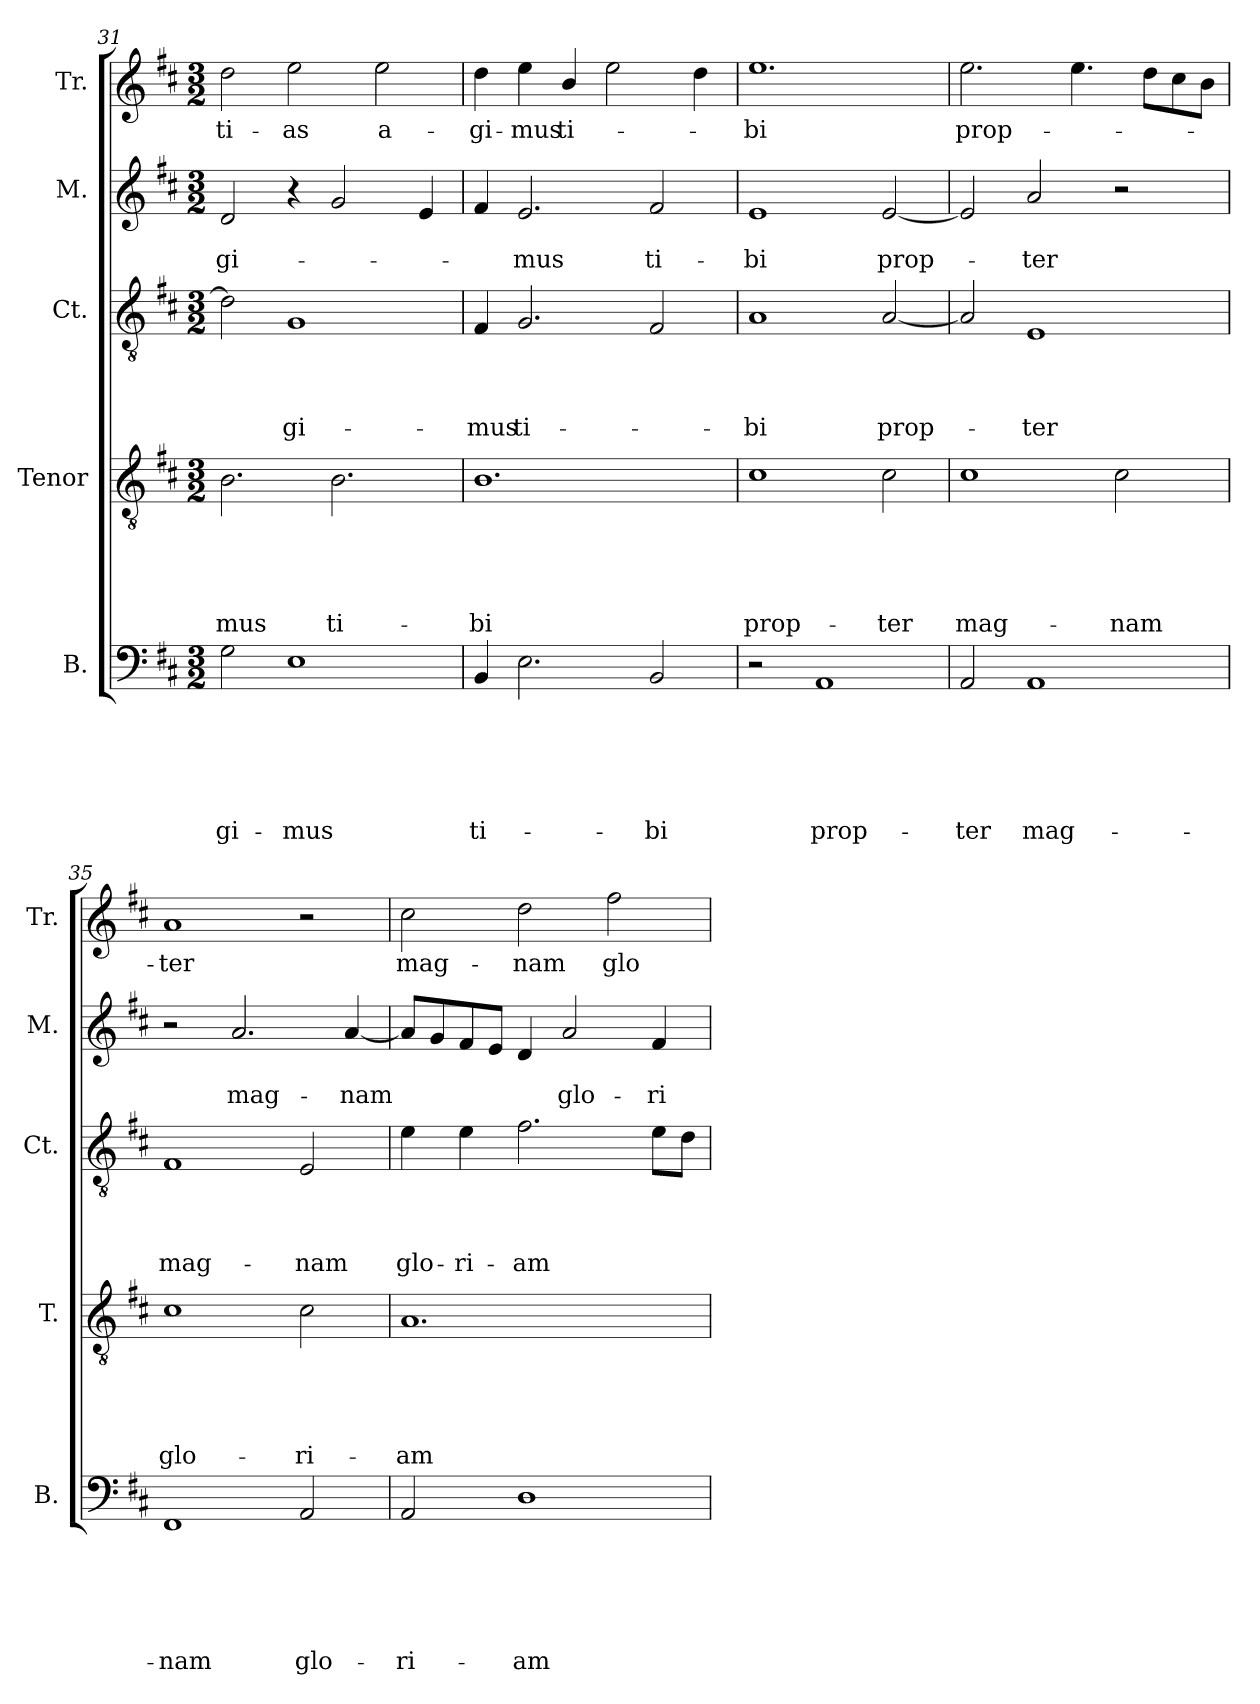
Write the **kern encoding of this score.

**kern	**text	**text	**text	**text	**text	**text	**kern	**text	**text	**text	**text	**text	**kern	**text	**text	**text	**text	**kern	**text	**text	**kern	**text
*part5	*part5	*part5	*part5	*part5	*part5	*part5	*part4	*part4	*part4	*part4	*part4	*part4	*part3	*part3	*part3	*part3	*part3	*part2	*part2	*part2	*part1	*part1
*staff5	*staff5	*staff5	*staff5	*staff5	*staff5	*staff5	*staff4	*staff4	*staff4	*staff4	*staff4	*staff4	*staff3	*staff3	*staff3	*staff3	*staff3	*staff2	*staff2	*staff2	*staff1	*staff1
*I"B.	*	*	*	*	*	*	*I"Tenor	*	*	*	*	*	*I"Ct.	*	*	*	*	*I"M.	*	*	*I"Tr.	*
*I'B.	*	*	*	*	*	*	*I'T.	*	*	*	*	*	*I'Ct.	*	*	*	*	*I'M.	*	*	*I'Tr.	*
*clefF4	*	*	*	*	*	*	*clefGv2	*	*	*	*	*	*clefGv2	*	*	*	*	*clefG2	*	*	*clefG2	*
*k[f#c#]	*	*	*	*	*	*	*k[f#c#]	*	*	*	*	*	*k[f#c#]	*	*	*	*	*k[f#c#]	*	*	*k[f#c#]	*
*D:	*	*	*	*	*	*	*D:	*	*	*	*	*	*D:	*	*	*	*	*D:	*	*	*D:	*
*M3/2	*	*	*	*	*	*	*M3/2	*	*	*	*	*	*M3/2	*	*	*	*	*M3/2	*	*	*M3/2	*
=31	=31	=31	=31	=31	=31	=31	=31	=31	=31	=31	=31	=31	=31	=31	=31	=31	=31	=31	=31	=31	=31	=31
!	!	!	!	!	!	!LO:LY:b	!	!	!	!	!	!LO:LY:b	!	!	!	!	!	!	!	!LO:LY:b	!	!LO:LY:b
2G\	.	.	.	.	.	-gi-	2.B\	.	.	.	.	-mus	2d\]	.	.	.	.	2d/	.	-gi-	2dd\	-ti-
!	!	!	!	!	!	!LO:LY:b	!	!	!	!	!	!	!	!	!	!	!LO:LY:b	!	!	!	!	!LO:LY:b
1E	.	.	.	.	.	-mus	.	.	.	.	.	.	1G	.	.	.	-gi-	4r	.	.	2ee\	-as
!	!	!	!	!	!	!	!	!	!	!	!	!LO:LY:b	!	!	!	!	!	!	!	!	!	!
.	.	.	.	.	.	.	2.B\	.	.	.	.	ti-	.	.	.	.	.	2g/	.	.	.	.
!	!	!	!	!	!	!	!	!	!	!	!	!	!	!	!	!	!	!	!	!	!	!LO:LY:b
.	.	.	.	.	.	.	.	.	.	.	.	.	.	.	.	.	.	.	.	.	2ee\	a-
.	.	.	.	.	.	.	.	.	.	.	.	.	.	.	.	.	.	4e/	.	.	.	.
=32	=32	=32	=32	=32	=32	=32	=32	=32	=32	=32	=32	=32	=32	=32	=32	=32	=32	=32	=32	=32	=32	=32
!	!	!	!	!	!	!LO:LY:b	!	!	!	!	!	!LO:LY:b	!	!	!	!	!LO:LY:b	!	!	!	!	!LO:LY:b
4BB/	.	.	.	.	.	ti-	1.B	.	.	.	.	-bi	4F#/	.	.	.	-mus	4f#/	.	.	4dd\	-gi-
!	!	!	!	!	!	!	!	!	!	!	!	!	!	!	!	!	!LO:LY:b	!	!	!LO:LY:b	!	!LO:LY:b
2.E\	.	.	.	.	.	.	.	.	.	.	.	.	2.G/	.	.	.	ti-	2.e/	.	-mus	4ee\	-mus
!	!	!	!	!	!	!	!	!	!	!	!	!	!	!	!	!	!	!	!	!	!	!LO:LY:b
.	.	.	.	.	.	.	.	.	.	.	.	.	.	.	.	.	.	.	.	.	4b/	ti-
.	.	.	.	.	.	.	.	.	.	.	.	.	.	.	.	.	.	.	.	.	2ee\	.
!	!	!	!	!	!	!LO:LY:b	!	!	!	!	!	!	!	!	!	!	!	!	!	!LO:LY:b	!	!
2BB/	.	.	.	.	.	-bi	.	.	.	.	.	.	2F#/	.	.	.	.	2f#/	.	ti-	.	.
.	.	.	.	.	.	.	.	.	.	.	.	.	.	.	.	.	.	.	.	.	4dd\	.
=33	=33	=33	=33	=33	=33	=33	=33	=33	=33	=33	=33	=33	=33	=33	=33	=33	=33	=33	=33	=33	=33	=33
!	!	!	!	!	!	!	!	!	!	!	!	!LO:LY:b	!	!	!	!	!LO:LY:b	!	!	!LO:LY:b	!	!LO:LY:b
2r	.	.	.	.	.	.	1c#	.	.	.	.	prop-	1A	.	.	.	-bi	1e	.	-bi	1.ee	-bi
!	!	!	!	!	!	!LO:LY:b	!	!	!	!	!	!	!	!	!	!	!	!	!	!	!	!
1AA	.	.	.	.	.	prop-	.	.	.	.	.	.	.	.	.	.	.	.	.	.	.	.
!	!	!	!	!	!	!	!	!	!	!	!	!LO:LY:b	!	!	!	!	!LO:LY:b	!	!	!LO:LY:b	!	!
.	.	.	.	.	.	.	2c#\	.	.	.	.	-ter	[<2A/	.	.	.	prop-	[<2e/	.	prop-	.	.
=34	=34	=34	=34	=34	=34	=34	=34	=34	=34	=34	=34	=34	=34	=34	=34	=34	=34	=34	=34	=34	=34	=34
!	!	!	!	!	!	!LO:LY:b	!	!	!	!	!	!LO:LY:b	!	!	!	!	!	!	!	!	!	!LO:LY:b
2AA/	.	.	.	.	.	-ter	1c#	.	.	.	.	mag-	2A/]	.	.	.	.	2e/]	.	.	2.ee\	prop-
!	!	!	!	!	!	!LO:LY:b	!	!	!	!	!	!	!	!	!	!	!LO:LY:b	!	!	!LO:LY:b	!	!
1AA	.	.	.	.	.	mag-	.	.	.	.	.	.	1E	.	.	.	-ter	2a/	.	-ter	.	.
.	.	.	.	.	.	.	.	.	.	.	.	.	.	.	.	.	.	.	.	.	4.ee\	.
!	!	!	!	!	!	!	!	!	!	!	!	!LO:LY:b	!	!	!	!	!	!	!	!	!	!
.	.	.	.	.	.	.	2c#\	.	.	.	.	-nam	.	.	.	.	.	2r	.	.	.	.
.	.	.	.	.	.	.	.	.	.	.	.	.	.	.	.	.	.	.	.	.	8dd\L	.
.	.	.	.	.	.	.	.	.	.	.	.	.	.	.	.	.	.	.	.	.	8cc#\	.
.	.	.	.	.	.	.	.	.	.	.	.	.	.	.	.	.	.	.	.	.	8b\J	.
!!LO:LB:g=z
=35	=35	=35	=35	=35	=35	=35	=35	=35	=35	=35	=35	=35	=35	=35	=35	=35	=35	=35	=35	=35	=35	=35
!	!	!	!	!	!	!LO:LY:b	!	!	!	!	!	!LO:LY:b	!	!	!	!	!LO:LY:b	!	!	!	!	!LO:LY:b
1FF#	.	.	.	.	.	-nam	1c#	.	.	.	.	glo-	1F#	.	.	.	mag-	2r	.	.	1a	-ter
!	!	!	!	!	!	!	!	!	!	!	!	!	!	!	!	!	!	!	!	!LO:LY:b	!	!
.	.	.	.	.	.	.	.	.	.	.	.	.	.	.	.	.	.	2.a/	.	mag-	.	.
!	!	!	!	!	!	!LO:LY:b	!	!	!	!	!	!LO:LY:b	!	!	!	!	!LO:LY:b	!	!	!	!	!
2AA/	.	.	.	.	.	glo-	2c#\	.	.	.	.	-ri-	2E/	.	.	.	-nam	.	.	.	2r	.
!	!	!	!	!	!	!	!	!	!	!	!	!	!	!	!	!	!	!	!	!LO:LY:b	!	!
.	.	.	.	.	.	.	.	.	.	.	.	.	.	.	.	.	.	[<4a/	.	-nam	.	.
=36	=36	=36	=36	=36	=36	=36	=36	=36	=36	=36	=36	=36	=36	=36	=36	=36	=36	=36	=36	=36	=36	=36
!	!	!	!	!	!	!LO:LY:b	!	!	!	!	!	!LO:LY:b	!	!	!	!	!LO:LY:b	!	!	!	!	!LO:LY:b
2AA/	.	.	.	.	.	-ri-	1.A	.	.	.	.	-am	4e\	.	.	.	glo-	8a/L]	.	.	2cc#\	mag-
.	.	.	.	.	.	.	.	.	.	.	.	.	.	.	.	.	.	8g/	.	.	.	.
!	!	!	!	!	!	!	!	!	!	!	!	!	!	!	!	!	!LO:LY:b	!	!	!	!	!
.	.	.	.	.	.	.	.	.	.	.	.	.	4e\	.	.	.	-ri-	8f#/	.	.	.	.
.	.	.	.	.	.	.	.	.	.	.	.	.	.	.	.	.	.	8e/J	.	.	.	.
!	!	!	!	!	!	!LO:LY:b	!	!	!	!	!	!	!	!	!	!	!LO:LY:b	!	!	!	!	!LO:LY:b
1D	.	.	.	.	.	-am	.	.	.	.	.	.	2.f#\	.	.	.	-am	4d/	.	.	2dd\	-nam
!	!	!	!	!	!	!	!	!	!	!	!	!	!	!	!	!	!	!	!	!LO:LY:b	!	!
.	.	.	.	.	.	.	.	.	.	.	.	.	.	.	.	.	.	2a/	.	glo-	.	.
!	!	!	!	!	!	!	!	!	!	!	!	!	!	!	!	!	!	!	!	!	!	!LO:LY:b
.	.	.	.	.	.	.	.	.	.	.	.	.	.	.	.	.	.	.	.	.	2ff#\	glo-
!	!	!	!	!	!	!	!	!	!	!	!	!	!	!	!	!	!	!	!	!LO:LY:b	!	!
.	.	.	.	.	.	.	.	.	.	.	.	.	8e\L	.	.	.	.	4f#/	.	-ri-	.	.
.	.	.	.	.	.	.	.	.	.	.	.	.	8d\J	.	.	.	.	.	.	.	.	.
=	=	=	=	=	=	=	=	=	=	=	=	=	=	=	=	=	=	=	=	=	=	=
*-	*-	*-	*-	*-	*-	*-	*-	*-	*-	*-	*-	*-	*-	*-	*-	*-	*-	*-	*-	*-	*-	*-
